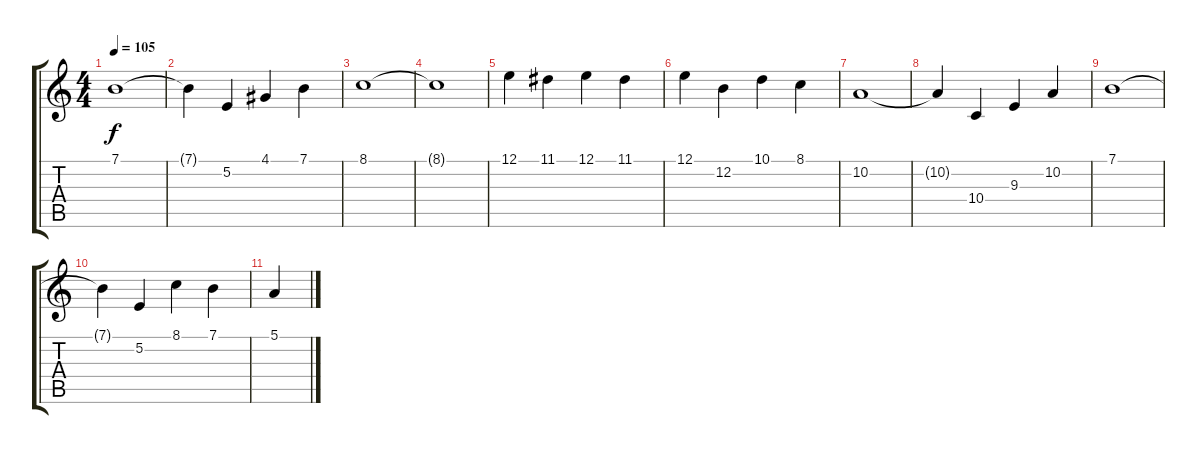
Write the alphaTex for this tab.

\track "" {instrument stringensemble1}
\staff {score tabs}
\tuning (E4 B3 G3 D3 A2 E2) {hide}
\ts (4 4)
\tempo 105
\clef g2
\ks c
7.1.1{dy f} |
7.1{t}.4 5.2.4 4.1.4 7.1.4 |
8.1.1 |
8.1{t}.1 |
12.1.4 11.1.4 12.1.4 11.1.4 |
12.1.4 12.2.4 10.1.4 8.1.4 |
10.2.1 |
10.2{t}.4 10.4.4 9.3.4 10.2.4 |
7.1.1 |
7.1{t}.4 5.2.4 8.1.4 7.1.4 |
5.1.4
